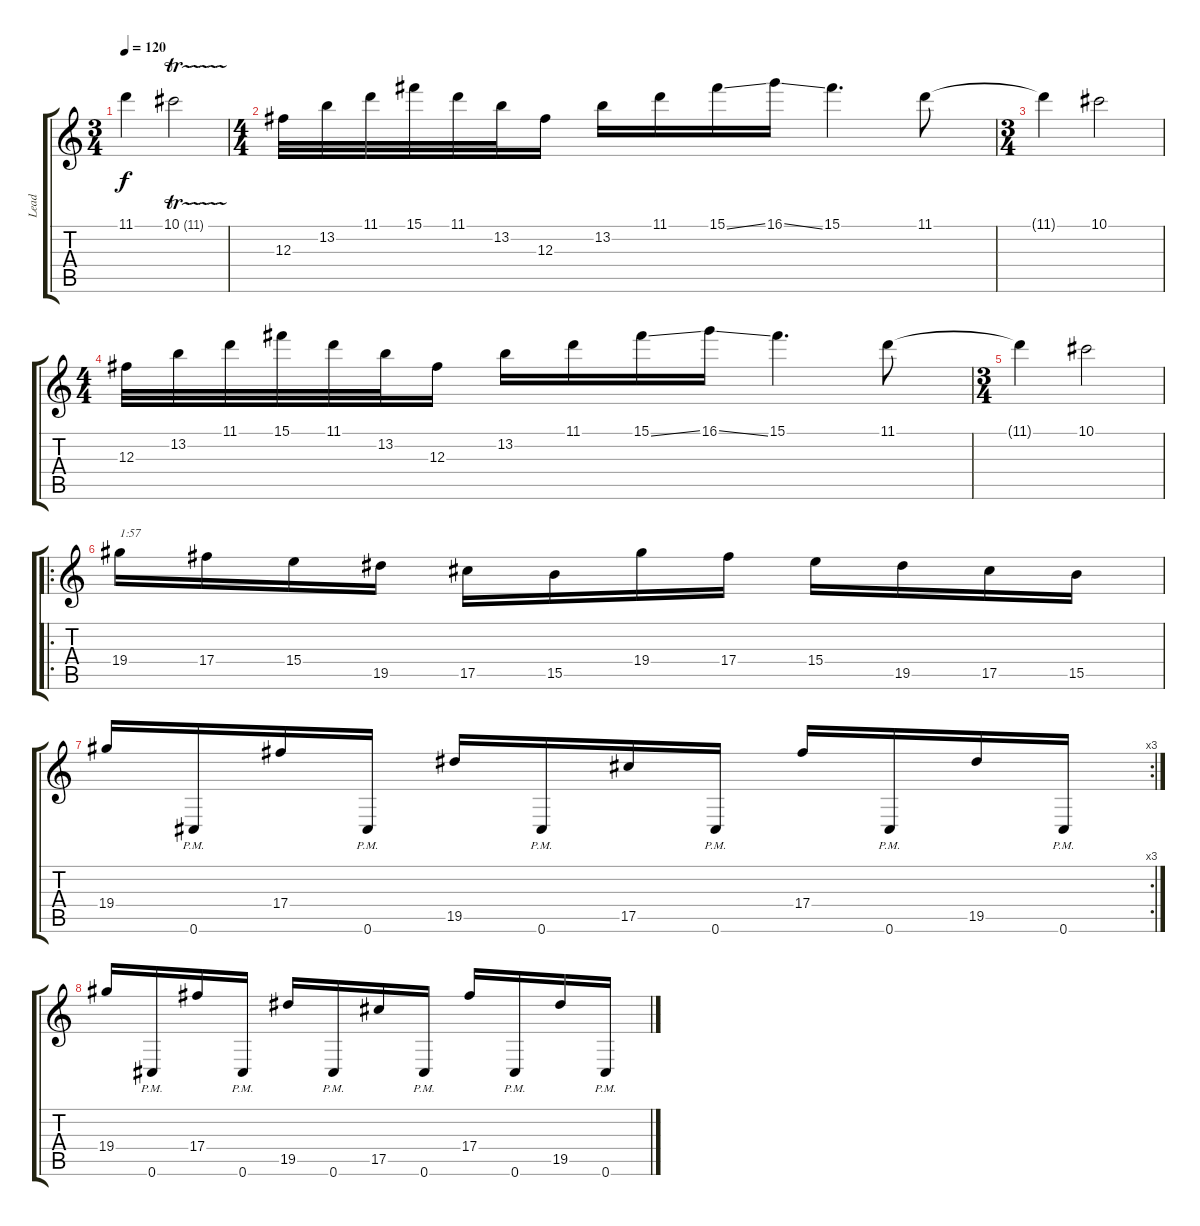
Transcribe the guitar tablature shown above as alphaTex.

\track ("Lead" "Lead") {instrument overdrivenguitar}
\staff {score tabs}
\tuning (Eb4 Bb3 Gb3 Db3 Ab2 Db2) {hide}
\ts (3 4)
\tempo 120
\clef g2
\ks c
11.1{t}.4{dy f} 10.1{tr (11 16)}.2 |
\ts (4 4)
12.3.32 13.2.32 11.1.32 15.1.32 11.1.32 13.2.32 12.3.16 13.2.16 11.1.16 15.1{ss}.16 16.1{ss}.16 15.1.4{d} 11.1.8 |
\ts (3 4)
11.1{t}.4 10.1.2 |
\ts (4 4)
12.3.32 13.2.32 11.1.32 15.1.32 11.1.32 13.2.32 12.3.16 13.2.16 11.1.16 15.1{ss}.16 16.1{ss}.16 15.1.4{d} 11.1.8 |
\ts (3 4)
11.1{t}.4 10.1.2 |
\ro
19.4.16{txt "1:57"} 17.4.16 15.4.16 19.5.16 17.5.16 15.5.16 19.4.16 17.4.16 15.4.16 19.5.16 17.5.16 15.5.16 |
\rc 3
19.4.16 0.6{pm}.16 17.4.16 0.6{pm}.16 19.5.16 0.6{pm}.16 17.5.16 0.6{pm}.16 17.4.16 0.6{pm}.16 19.5.16 0.6{pm}.16 |
19.4.16 0.6{pm}.16 17.4.16 0.6{pm}.16 19.5.16 0.6{pm}.16 17.5.16 0.6{pm}.16 17.4.16 0.6{pm}.16 19.5.16 0.6{pm}.16
